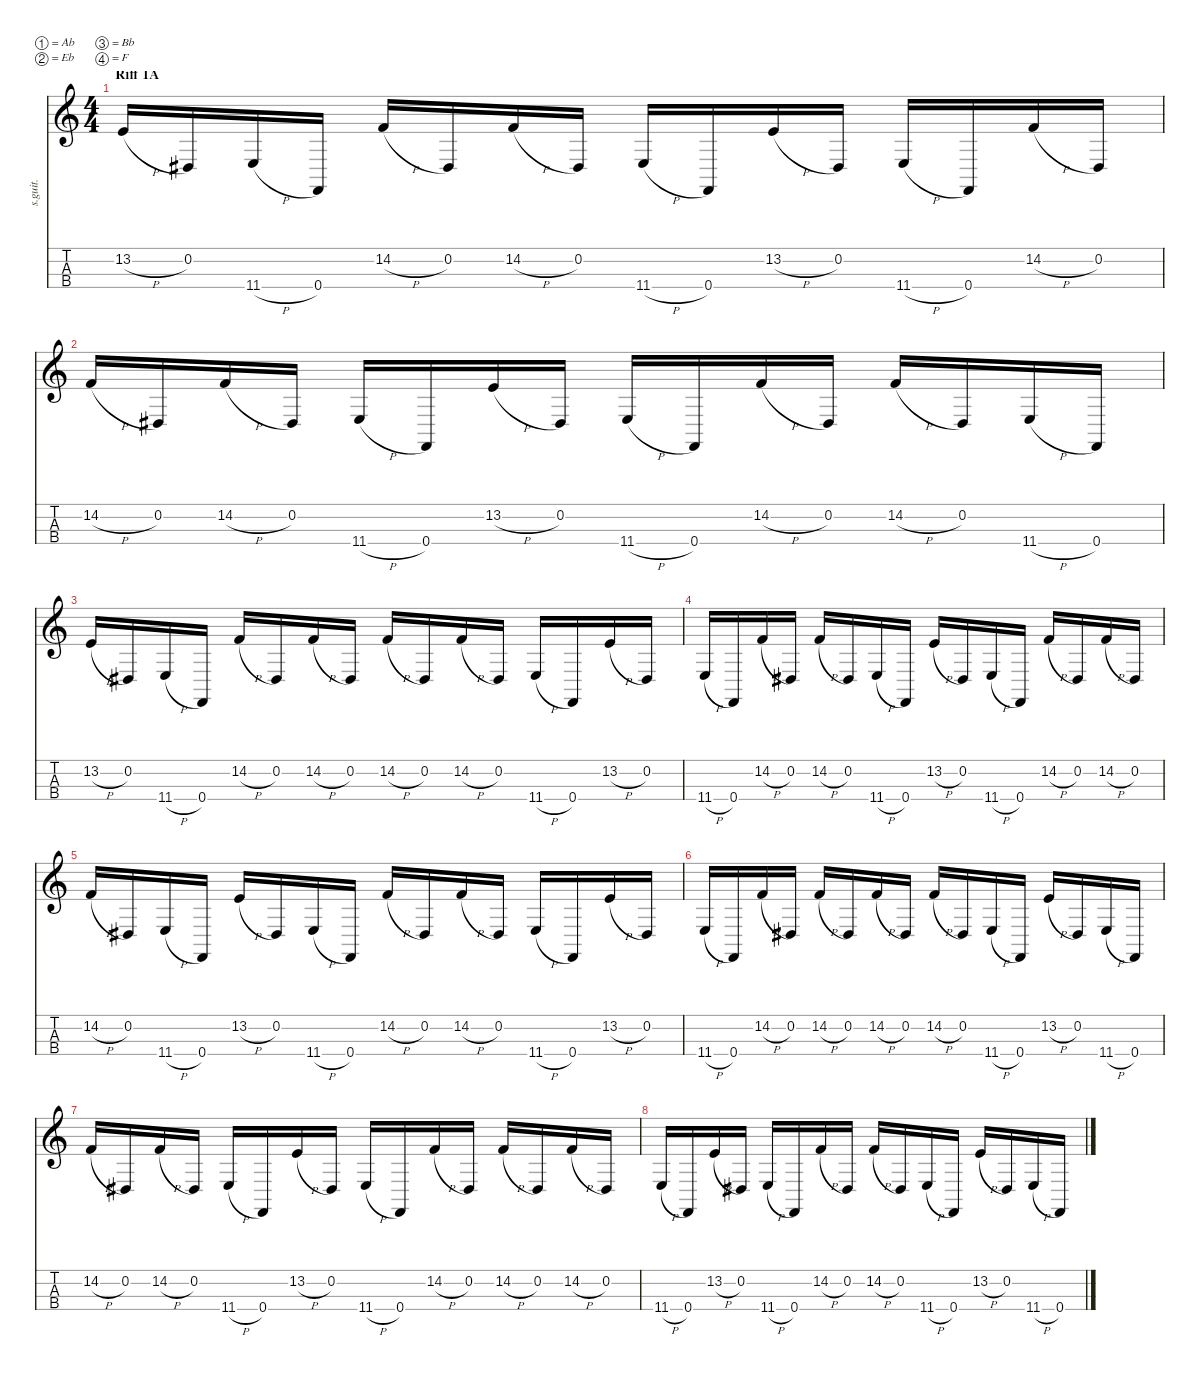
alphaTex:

\defaultSystemsLayout 4
\hideDynamics
\bracketExtendMode nobrackets
\track ("Electric Bass" "s.guit.") {instrument electricbassfinger}
\staff {score tabs}
\tuning (Ab2 Eb2 Bb1 F1)
\ts (4 4)
\beaming (8 2 2 2 2)
\section ("" "Riff 1A")
\tempo (133 hide)
\clef g2
\ks c
13.2{h}.16{lyrics (0 "") lyrics (1 "") lyrics (2 "") lyrics (3 "") lyrics (4 "") dy f instrument electricbassfinger} 0.2{acc #}.16{lyrics (0 "") lyrics (1 "") lyrics (2 "") lyrics (3 "") lyrics (4 "")} 11.4{h}.16{lyrics (0 "") lyrics (1 "") lyrics (2 "") lyrics (3 "") lyrics (4 "")} 0.4.16{lyrics (0 "") lyrics (1 "") lyrics (2 "") lyrics (3 "") lyrics (4 "")} 14.2{h}.16{lyrics (0 "") lyrics (1 "") lyrics (2 "") lyrics (3 "") lyrics (4 "")} 0.2{acc #}.16{lyrics (0 "") lyrics (1 "") lyrics (2 "") lyrics (3 "") lyrics (4 "")} 14.2{h}.16{lyrics (0 "") lyrics (1 "") lyrics (2 "") lyrics (3 "") lyrics (4 "")} 0.2{acc #}.16{lyrics (0 "") lyrics (1 "") lyrics (2 "") lyrics (3 "") lyrics (4 "")} 11.4{h}.16{lyrics (0 "") lyrics (1 "") lyrics (2 "") lyrics (3 "") lyrics (4 "")} 0.4.16{lyrics (0 "") lyrics (1 "") lyrics (2 "") lyrics (3 "") lyrics (4 "")} 13.2{h}.16{lyrics (0 "") lyrics (1 "") lyrics (2 "") lyrics (3 "") lyrics (4 "")} 0.2{acc #}.16{lyrics (0 "") lyrics (1 "") lyrics (2 "") lyrics (3 "") lyrics (4 "")} 11.4{h}.16{lyrics (0 "") lyrics (1 "") lyrics (2 "") lyrics (3 "") lyrics (4 "")} 0.4.16{lyrics (0 "") lyrics (1 "") lyrics (2 "") lyrics (3 "") lyrics (4 "")} 14.2{h}.16{lyrics (0 "") lyrics (1 "") lyrics (2 "") lyrics (3 "") lyrics (4 "")} 0.2{acc #}.16{lyrics (0 "") lyrics (1 "") lyrics (2 "") lyrics (3 "") lyrics (4 "")} |
14.2{h}.16{lyrics (0 "") lyrics (1 "") lyrics (2 "") lyrics (3 "") lyrics (4 "")} 0.2{acc #}.16{lyrics (0 "") lyrics (1 "") lyrics (2 "") lyrics (3 "") lyrics (4 "")} 14.2{h}.16{lyrics (0 "") lyrics (1 "") lyrics (2 "") lyrics (3 "") lyrics (4 "")} 0.2{acc #}.16{lyrics (0 "") lyrics (1 "") lyrics (2 "") lyrics (3 "") lyrics (4 "")} 11.4{h}.16{lyrics (0 "") lyrics (1 "") lyrics (2 "") lyrics (3 "") lyrics (4 "")} 0.4.16{lyrics (0 "") lyrics (1 "") lyrics (2 "") lyrics (3 "") lyrics (4 "")} 13.2{h}.16{lyrics (0 "") lyrics (1 "") lyrics (2 "") lyrics (3 "") lyrics (4 "")} 0.2{acc #}.16{lyrics (0 "") lyrics (1 "") lyrics (2 "") lyrics (3 "") lyrics (4 "")} 11.4{h}.16{lyrics (0 "") lyrics (1 "") lyrics (2 "") lyrics (3 "") lyrics (4 "")} 0.4.16{lyrics (0 "") lyrics (1 "") lyrics (2 "") lyrics (3 "") lyrics (4 "")} 14.2{h}.16{lyrics (0 "") lyrics (1 "") lyrics (2 "") lyrics (3 "") lyrics (4 "")} 0.2{acc #}.16{lyrics (0 "") lyrics (1 "") lyrics (2 "") lyrics (3 "") lyrics (4 "")} 14.2{h}.16{lyrics (0 "") lyrics (1 "") lyrics (2 "") lyrics (3 "") lyrics (4 "")} 0.2{acc #}.16{lyrics (0 "") lyrics (1 "") lyrics (2 "") lyrics (3 "") lyrics (4 "")} 11.4{h}.16{lyrics (0 "") lyrics (1 "") lyrics (2 "") lyrics (3 "") lyrics (4 "")} 0.4.16{lyrics (0 "") lyrics (1 "") lyrics (2 "") lyrics (3 "") lyrics (4 "")} |
13.2{h}.16{lyrics (0 "") lyrics (1 "") lyrics (2 "") lyrics (3 "") lyrics (4 "")} 0.2{acc #}.16{lyrics (0 "") lyrics (1 "") lyrics (2 "") lyrics (3 "") lyrics (4 "")} 11.4{h}.16{lyrics (0 "") lyrics (1 "") lyrics (2 "") lyrics (3 "") lyrics (4 "")} 0.4.16{lyrics (0 "") lyrics (1 "") lyrics (2 "") lyrics (3 "") lyrics (4 "")} 14.2{h}.16{lyrics (0 "") lyrics (1 "") lyrics (2 "") lyrics (3 "") lyrics (4 "")} 0.2{acc #}.16{lyrics (0 "") lyrics (1 "") lyrics (2 "") lyrics (3 "") lyrics (4 "")} 14.2{h}.16{lyrics (0 "") lyrics (1 "") lyrics (2 "") lyrics (3 "") lyrics (4 "")} 0.2{acc #}.16{lyrics (0 "") lyrics (1 "") lyrics (2 "") lyrics (3 "") lyrics (4 "")} 14.2{h}.16{lyrics (0 "") lyrics (1 "") lyrics (2 "") lyrics (3 "") lyrics (4 "")} 0.2{acc #}.16{lyrics (0 "") lyrics (1 "") lyrics (2 "") lyrics (3 "") lyrics (4 "")} 14.2{h}.16{lyrics (0 "") lyrics (1 "") lyrics (2 "") lyrics (3 "") lyrics (4 "")} 0.2{acc #}.16{lyrics (0 "") lyrics (1 "") lyrics (2 "") lyrics (3 "") lyrics (4 "")} 11.4{h}.16{lyrics (0 "") lyrics (1 "") lyrics (2 "") lyrics (3 "") lyrics (4 "")} 0.4.16{lyrics (0 "") lyrics (1 "") lyrics (2 "") lyrics (3 "") lyrics (4 "")} 13.2{h}.16{lyrics (0 "") lyrics (1 "") lyrics (2 "") lyrics (3 "") lyrics (4 "")} 0.2{acc #}.16{lyrics (0 "") lyrics (1 "") lyrics (2 "") lyrics (3 "") lyrics (4 "")} |
11.4{h}.16{lyrics (0 "") lyrics (1 "") lyrics (2 "") lyrics (3 "") lyrics (4 "")} 0.4.16{lyrics (0 "") lyrics (1 "") lyrics (2 "") lyrics (3 "") lyrics (4 "")} 14.2{h}.16{lyrics (0 "") lyrics (1 "") lyrics (2 "") lyrics (3 "") lyrics (4 "")} 0.2{acc #}.16{lyrics (0 "") lyrics (1 "") lyrics (2 "") lyrics (3 "") lyrics (4 "")} 14.2{h}.16{lyrics (0 "") lyrics (1 "") lyrics (2 "") lyrics (3 "") lyrics (4 "")} 0.2{acc #}.16{lyrics (0 "") lyrics (1 "") lyrics (2 "") lyrics (3 "") lyrics (4 "")} 11.4{h}.16{lyrics (0 "") lyrics (1 "") lyrics (2 "") lyrics (3 "") lyrics (4 "")} 0.4.16{lyrics (0 "") lyrics (1 "") lyrics (2 "") lyrics (3 "") lyrics (4 "")} 13.2{h}.16{lyrics (0 "") lyrics (1 "") lyrics (2 "") lyrics (3 "") lyrics (4 "")} 0.2{acc #}.16{lyrics (0 "") lyrics (1 "") lyrics (2 "") lyrics (3 "") lyrics (4 "")} 11.4{h}.16{lyrics (0 "") lyrics (1 "") lyrics (2 "") lyrics (3 "") lyrics (4 "")} 0.4.16{lyrics (0 "") lyrics (1 "") lyrics (2 "") lyrics (3 "") lyrics (4 "")} 14.2{h}.16{lyrics (0 "") lyrics (1 "") lyrics (2 "") lyrics (3 "") lyrics (4 "")} 0.2{acc #}.16{lyrics (0 "") lyrics (1 "") lyrics (2 "") lyrics (3 "") lyrics (4 "")} 14.2{h}.16{lyrics (0 "") lyrics (1 "") lyrics (2 "") lyrics (3 "") lyrics (4 "")} 0.2{acc #}.16{lyrics (0 "") lyrics (1 "") lyrics (2 "") lyrics (3 "") lyrics (4 "")} |
14.2{h}.16{lyrics (0 "") lyrics (1 "") lyrics (2 "") lyrics (3 "") lyrics (4 "")} 0.2{acc #}.16{lyrics (0 "") lyrics (1 "") lyrics (2 "") lyrics (3 "") lyrics (4 "")} 11.4{h}.16{lyrics (0 "") lyrics (1 "") lyrics (2 "") lyrics (3 "") lyrics (4 "")} 0.4.16{lyrics (0 "") lyrics (1 "") lyrics (2 "") lyrics (3 "") lyrics (4 "")} 13.2{h}.16{lyrics (0 "") lyrics (1 "") lyrics (2 "") lyrics (3 "") lyrics (4 "")} 0.2{acc #}.16{lyrics (0 "") lyrics (1 "") lyrics (2 "") lyrics (3 "") lyrics (4 "")} 11.4{h}.16{lyrics (0 "") lyrics (1 "") lyrics (2 "") lyrics (3 "") lyrics (4 "")} 0.4.16{lyrics (0 "") lyrics (1 "") lyrics (2 "") lyrics (3 "") lyrics (4 "")} 14.2{h}.16{lyrics (0 "") lyrics (1 "") lyrics (2 "") lyrics (3 "") lyrics (4 "")} 0.2{acc #}.16{lyrics (0 "") lyrics (1 "") lyrics (2 "") lyrics (3 "") lyrics (4 "")} 14.2{h}.16{lyrics (0 "") lyrics (1 "") lyrics (2 "") lyrics (3 "") lyrics (4 "")} 0.2{acc #}.16{lyrics (0 "") lyrics (1 "") lyrics (2 "") lyrics (3 "") lyrics (4 "")} 11.4{h}.16{lyrics (0 "") lyrics (1 "") lyrics (2 "") lyrics (3 "") lyrics (4 "")} 0.4.16{lyrics (0 "") lyrics (1 "") lyrics (2 "") lyrics (3 "") lyrics (4 "")} 13.2{h}.16{lyrics (0 "") lyrics (1 "") lyrics (2 "") lyrics (3 "") lyrics (4 "")} 0.2{acc #}.16{lyrics (0 "") lyrics (1 "") lyrics (2 "") lyrics (3 "") lyrics (4 "")} |
11.4{h}.16{lyrics (0 "") lyrics (1 "") lyrics (2 "") lyrics (3 "") lyrics (4 "")} 0.4.16{lyrics (0 "") lyrics (1 "") lyrics (2 "") lyrics (3 "") lyrics (4 "")} 14.2{h}.16{lyrics (0 "") lyrics (1 "") lyrics (2 "") lyrics (3 "") lyrics (4 "")} 0.2{acc #}.16{lyrics (0 "") lyrics (1 "") lyrics (2 "") lyrics (3 "") lyrics (4 "")} 14.2{h}.16{lyrics (0 "") lyrics (1 "") lyrics (2 "") lyrics (3 "") lyrics (4 "")} 0.2{acc #}.16{lyrics (0 "") lyrics (1 "") lyrics (2 "") lyrics (3 "") lyrics (4 "")} 14.2{h}.16{lyrics (0 "") lyrics (1 "") lyrics (2 "") lyrics (3 "") lyrics (4 "")} 0.2{acc #}.16{lyrics (0 "") lyrics (1 "") lyrics (2 "") lyrics (3 "") lyrics (4 "")} 14.2{h}.16{lyrics (0 "") lyrics (1 "") lyrics (2 "") lyrics (3 "") lyrics (4 "")} 0.2{acc #}.16{lyrics (0 "") lyrics (1 "") lyrics (2 "") lyrics (3 "") lyrics (4 "")} 11.4{h}.16{lyrics (0 "") lyrics (1 "") lyrics (2 "") lyrics (3 "") lyrics (4 "")} 0.4.16{lyrics (0 "") lyrics (1 "") lyrics (2 "") lyrics (3 "") lyrics (4 "")} 13.2{h}.16{lyrics (0 "") lyrics (1 "") lyrics (2 "") lyrics (3 "") lyrics (4 "")} 0.2{acc #}.16{lyrics (0 "") lyrics (1 "") lyrics (2 "") lyrics (3 "") lyrics (4 "")} 11.4{h}.16{lyrics (0 "") lyrics (1 "") lyrics (2 "") lyrics (3 "") lyrics (4 "")} 0.4.16{lyrics (0 "") lyrics (1 "") lyrics (2 "") lyrics (3 "") lyrics (4 "")} |
14.2{h}.16{lyrics (0 "") lyrics (1 "") lyrics (2 "") lyrics (3 "") lyrics (4 "")} 0.2{acc #}.16{lyrics (0 "") lyrics (1 "") lyrics (2 "") lyrics (3 "") lyrics (4 "")} 14.2{h}.16{lyrics (0 "") lyrics (1 "") lyrics (2 "") lyrics (3 "") lyrics (4 "")} 0.2{acc #}.16{lyrics (0 "") lyrics (1 "") lyrics (2 "") lyrics (3 "") lyrics (4 "")} 11.4{h}.16{lyrics (0 "") lyrics (1 "") lyrics (2 "") lyrics (3 "") lyrics (4 "")} 0.4.16{lyrics (0 "") lyrics (1 "") lyrics (2 "") lyrics (3 "") lyrics (4 "")} 13.2{h}.16{lyrics (0 "") lyrics (1 "") lyrics (2 "") lyrics (3 "") lyrics (4 "")} 0.2{acc #}.16{lyrics (0 "") lyrics (1 "") lyrics (2 "") lyrics (3 "") lyrics (4 "")} 11.4{h}.16{lyrics (0 "") lyrics (1 "") lyrics (2 "") lyrics (3 "") lyrics (4 "")} 0.4.16{lyrics (0 "") lyrics (1 "") lyrics (2 "") lyrics (3 "") lyrics (4 "")} 14.2{h}.16{lyrics (0 "") lyrics (1 "") lyrics (2 "") lyrics (3 "") lyrics (4 "")} 0.2{acc #}.16{lyrics (0 "") lyrics (1 "") lyrics (2 "") lyrics (3 "") lyrics (4 "")} 14.2{h}.16{lyrics (0 "") lyrics (1 "") lyrics (2 "") lyrics (3 "") lyrics (4 "")} 0.2{acc #}.16{lyrics (0 "") lyrics (1 "") lyrics (2 "") lyrics (3 "") lyrics (4 "")} 14.2{h}.16{lyrics (0 "") lyrics (1 "") lyrics (2 "") lyrics (3 "") lyrics (4 "")} 0.2{acc #}.16{lyrics (0 "") lyrics (1 "") lyrics (2 "") lyrics (3 "") lyrics (4 "")} |
11.4{h}.16{lyrics (0 "") lyrics (1 "") lyrics (2 "") lyrics (3 "") lyrics (4 "")} 0.4.16{lyrics (0 "") lyrics (1 "") lyrics (2 "") lyrics (3 "") lyrics (4 "")} 13.2{h}.16{lyrics (0 "") lyrics (1 "") lyrics (2 "") lyrics (3 "") lyrics (4 "")} 0.2{acc #}.16{lyrics (0 "") lyrics (1 "") lyrics (2 "") lyrics (3 "") lyrics (4 "")} 11.4{h}.16{lyrics (0 "") lyrics (1 "") lyrics (2 "") lyrics (3 "") lyrics (4 "")} 0.4.16{lyrics (0 "") lyrics (1 "") lyrics (2 "") lyrics (3 "") lyrics (4 "")} 14.2{h}.16{lyrics (0 "") lyrics (1 "") lyrics (2 "") lyrics (3 "") lyrics (4 "")} 0.2{acc #}.16{lyrics (0 "") lyrics (1 "") lyrics (2 "") lyrics (3 "") lyrics (4 "")} 14.2{h}.16{lyrics (0 "") lyrics (1 "") lyrics (2 "") lyrics (3 "") lyrics (4 "")} 0.2{acc #}.16{lyrics (0 "") lyrics (1 "") lyrics (2 "") lyrics (3 "") lyrics (4 "")} 11.4{h}.16{lyrics (0 "") lyrics (1 "") lyrics (2 "") lyrics (3 "") lyrics (4 "")} 0.4.16{lyrics (0 "") lyrics (1 "") lyrics (2 "") lyrics (3 "") lyrics (4 "")} 13.2{h}.16{lyrics (0 "") lyrics (1 "") lyrics (2 "") lyrics (3 "") lyrics (4 "")} 0.2{acc #}.16{lyrics (0 "") lyrics (1 "") lyrics (2 "") lyrics (3 "") lyrics (4 "")} 11.4{h}.16{lyrics (0 "") lyrics (1 "") lyrics (2 "") lyrics (3 "") lyrics (4 "")} 0.4.16{lyrics (0 "") lyrics (1 "") lyrics (2 "") lyrics (3 "") lyrics (4 "")}
